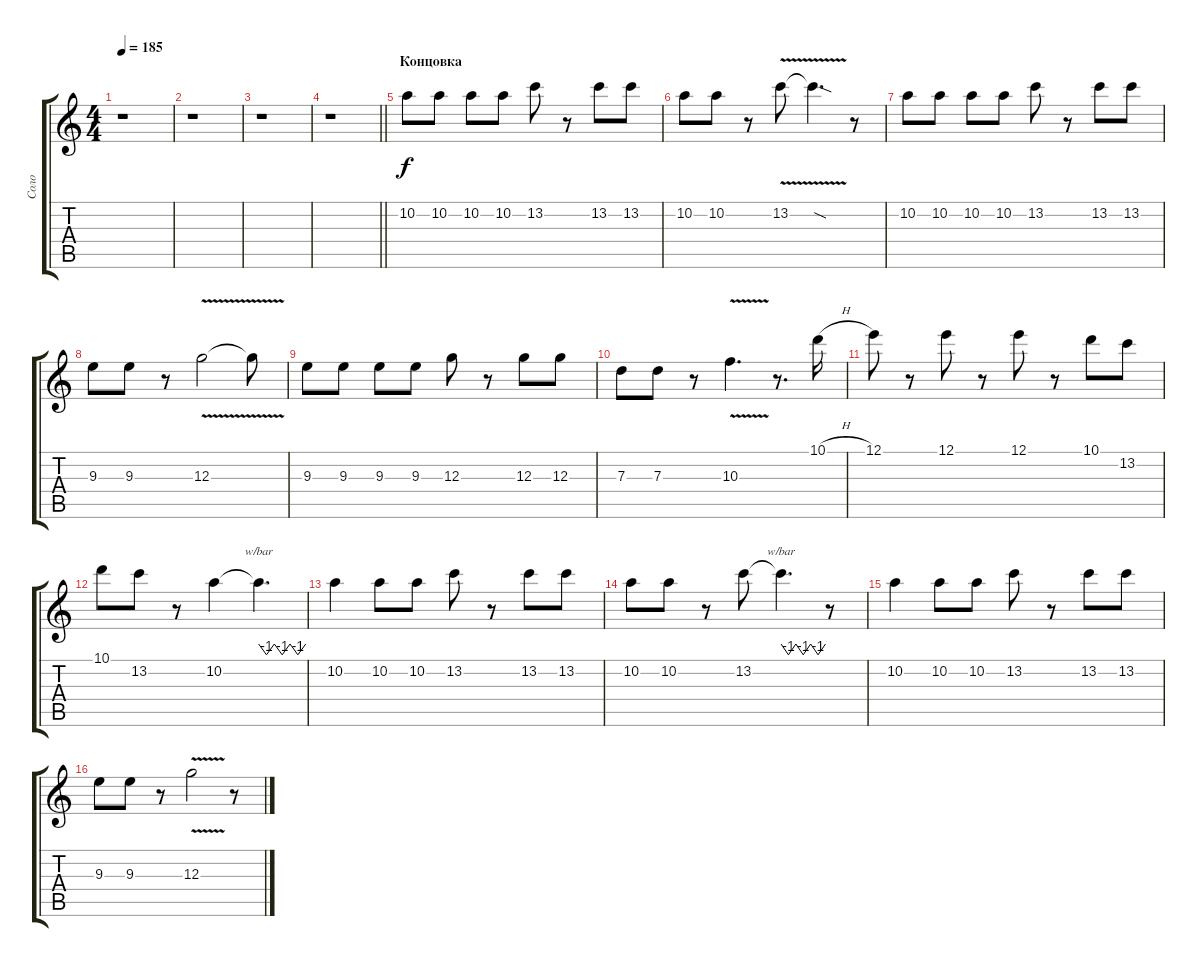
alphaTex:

\track ("Соло" "Соло") {instrument overdrivenguitar}
\staff {score tabs}
\tuning (E4 B3 G3 D3 A2 E2) {hide}
\ts (4 4)
\tempo 185
\clef g2
\ks c
r.1{dy f} |
r.1 |
r.1 |
\barLineRight lightlight
r.1 |
\section ("" "Концовка")
10.2.8{volume 10} 10.2.8 10.2.8 10.2.8 13.2.8 r.8 13.2.8 13.2.8 |
10.2.8 10.2.8 r.8 13.2{v}.8 13.2{sod t}.4{d} r.8 |
10.2.8 10.2.8 10.2.8 10.2.8 13.2.8 r.8 13.2.8 13.2.8 |
9.3.8 9.3.8 r.8 12.3{v}.2 12.3{t}.8 |
9.3.8 9.3.8 9.3.8 9.3.8 12.3.8 r.8 12.3.8 12.3.8 |
7.3.8 7.3.8 r.8 10.3{v}.4{d} r.8{d} 10.1{h}.16 |
12.1.8 r.8 12.1.8 r.8 12.1.8 r.8 10.1.8 13.2.8 |
10.1.8 13.2.8 r.8 10.2.4 10.2{t}.4{d tbe (custom default 0 0 10 -4 20 0 30 -4 40 0 50 -4 60 0)} |
10.2.4 10.2.8 10.2.8 13.2.8 r.8 13.2.8 13.2.8 |
10.2.8 10.2.8 r.8 13.2.8 13.2{t}.4{d tbe (custom default 0 0 10 -4 20 0 30 -4 40 0 50 -4 60 0)} r.8 |
10.2.4 10.2.8 10.2.8 13.2.8 r.8 13.2.8 13.2.8 |
9.3.8 9.3.8 r.8 12.3{v}.2 r.8
